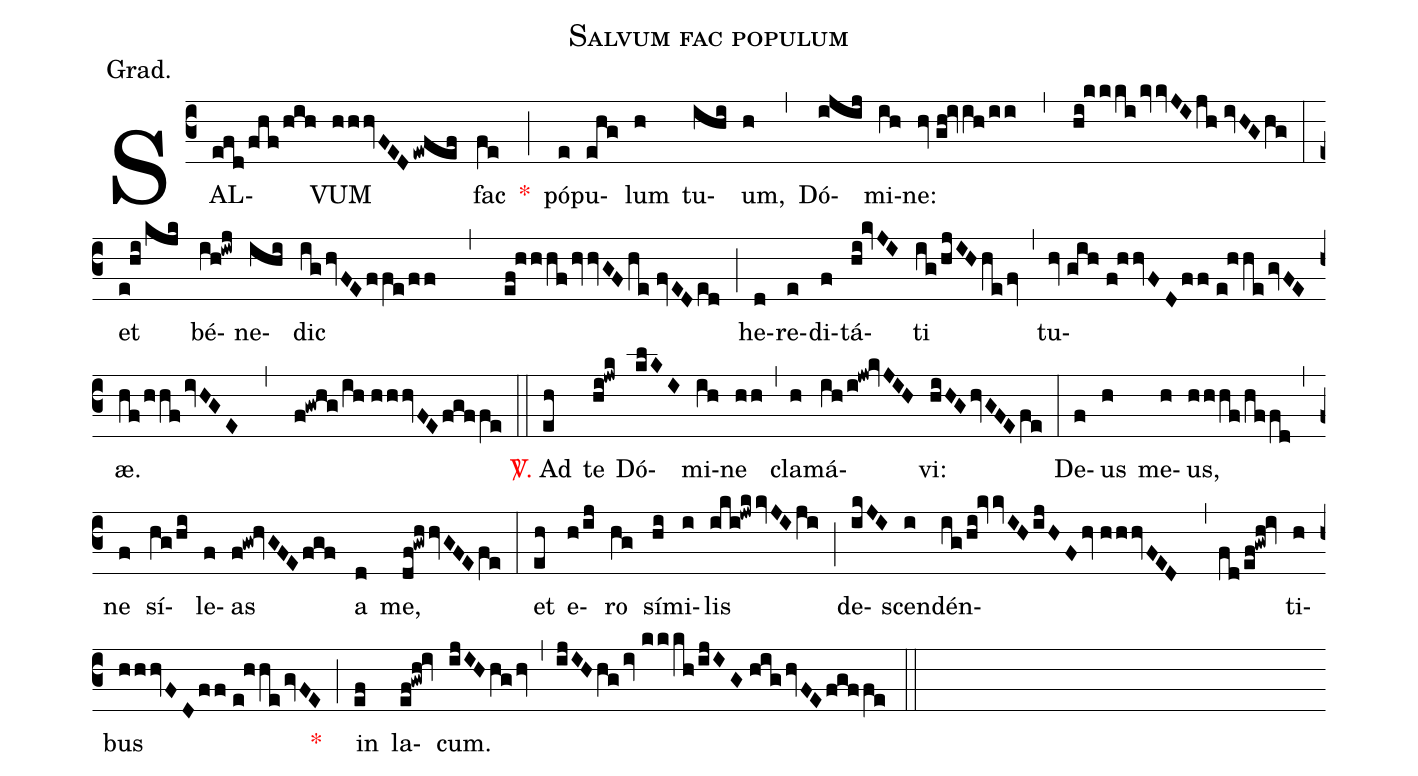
name:Salvum fac populum;
annotation:Grad.;
mode:VII.;
office-part:Gradual;
%%
(c3) SAL(efd/fhf/hih)VUM(hhhvFED/ewfef) fac(fe) <v>\red{*}</v>(;) pó(e)pu(ehg)lum(h) tu(ihi)um,(h) (,) Dó(ijij)mi(ih)ne:(hv//gh!ivih/ii , hi!kkkikvvJIjh//ivHGhg) (:) et(e!hi/kjk) bé(ih!iwj)ne(ihi)dic(ighvFEffe/ff , ef!hhhfhvvGFhe//fvEDed) (;) he(d)re(e)di(f)tá(hi!kvJI)ti(ig/hjIHhe/fv) (,) tu(hv//gih//f!hhvFDff//e!hhe/gvFE)æ.(hf/hhfivHGE , f!gwhg/ih//hhhvFEfgffe) (::) <v>\red{\Vbar.}</v> Ad(eh) te(hi!jwk) Dó(klKI)mi(ih)ne(hh) (,) cla(h)má(ih/i!jw!kvJIH)vi:(hiHGhvGFEfe) (:) De(f)us(h) me(h)us,(hhhf/hffd) (,) ne(f) sí(hg/hi)le(f)as(f!gw!hvGFEfgf) a(d) me,(df!gwhhvGFEfe) (:) et(eh) e(h/ij)ro(hg) sí(hi)mi(i)lis(iki!jwkkvJIji) (;) de(ikJI)scen(i)dén(ig/hi!kvvIH/ijHF/hv//hhhvFED ,fd/ef!gwh!iv)ti(h)bus(hhhvFDff//e!hhe/gvFE) <v>\red{*}</v>(;) in(ef) la(ef!gwh!iv)cum.(ijIHhg/hv) (,) (ijIHhgiv//kkkh/ijIG//hig/hvFEfgffe) (::)
